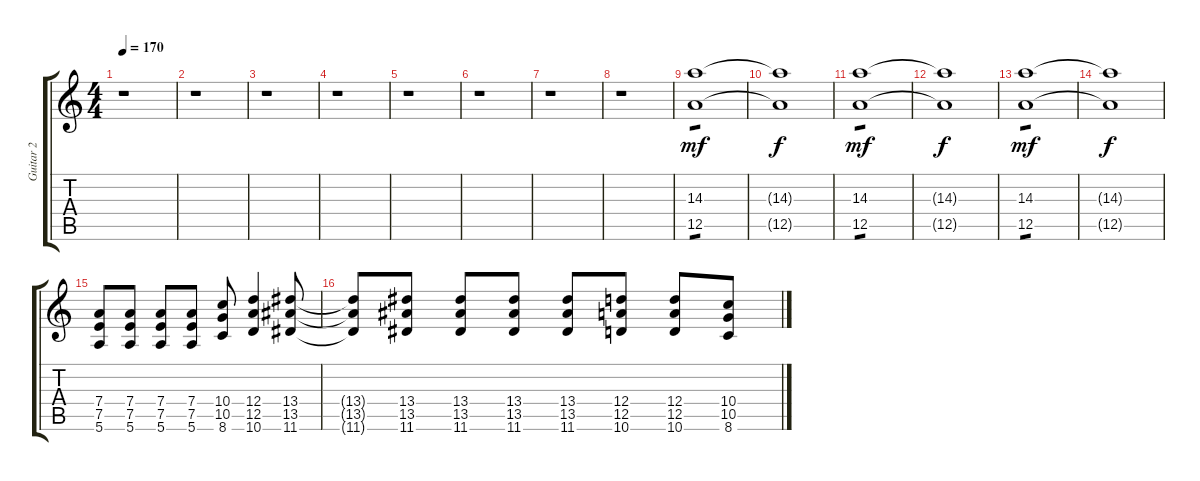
\track ("Guitar 2" "Guitar 2") {instrument distortionguitar}
\staff {score tabs}
\tuning (E4 B3 G3 D3 A2 E2) {hide}
\ts (4 4)
\tempo 170
\clef g2
\ks c
r.1{dy f} |
r.1 |
r.1 |
r.1 |
r.1 |
r.1 |
r.1 |
r.1 |
(14.3 12.5).1{tp 1 dy mf} |
(14.3{t} 12.5{t}).1{dy f} |
(14.3 12.5).1{tp 1 dy mf} |
(14.3{t} 12.5{t}).1{dy f} |
(14.3 12.5).1{tp 1 dy mf} |
(14.3{t} 12.5{t}).1{dy f} |
(7.4 7.5 5.6).8 (7.4 7.5 5.6).8 (7.4 7.5 5.6).8 (7.4 7.5 5.6).8 (10.4 10.5 8.6).8 (12.4 12.5 10.6).4 (13.4 13.5 11.6).8 |
(13.4{t} 13.5{t} 11.6{t}).8 (13.4 13.5 11.6).8 (13.4 13.5 11.6).8 (13.4 13.5 11.6).8 (13.4 13.5 11.6).8 (12.4 12.5 10.6).8 (12.4 12.5 10.6).8 (10.4 10.5 8.6).8
